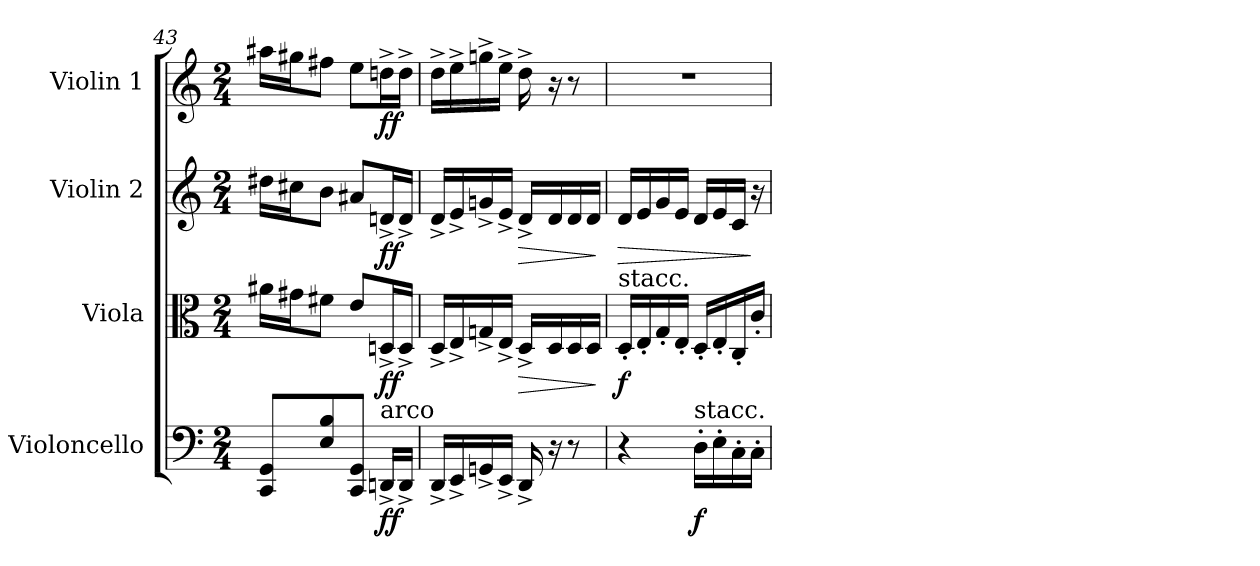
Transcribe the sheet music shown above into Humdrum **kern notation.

**kern	**dynam	**kern	**dynam	**kern	**dynam	**kern	**dynam
*part4	*part4	*part3	*part3	*part2	*part2	*part1	*part1
*staff4	*staff4	*staff3	*staff3	*staff2	*staff2	*staff1	*staff1
*I"Violoncello	*	*I"Viola	*	*I"Violin 2	*	*I"Violin 1	*
*I'Vc	*	*I'Vla	*	*I'Vln	*	*I'Vln	*
*clefF4	*	*clefC3	*	*clefG2	*	*clefG2	*
*k[]	*	*k[]	*	*k[]	*	*k[]	*
*M2/4	*	*M2/4	*	*M2/4	*	*M2/4	*
=43	=43	=43	=43	=43	=43	=43	=43
8CC/ 8GG/L	.	16a#X\LL	.	16dd#X\LL	.	16aa#X\LL	.
.	.	16g#X\J	.	16cc#X\J	.	16gg#X\J	.
8E/ 8B/	.	8f#X\J	.	8b\J	.	8ff#X\J	.
8CC/Z 8GG/ZJ	.	8eZ/L	.	8a#XZ/L	.	8eeZ\L	.
!LO:TX:a:t=arco	!	!	!	!	!	!	!
!	!LO:DY:b	!	!LO:DY:b	!	!LO:DY:b	!	!LO:DY:b
16DDn^/LL	ff	16Dn^/L	ff	16dn^/L	ff	16ddn^\L	ff
16DD^/JJ	.	16D^/JJ	.	16d^/JJ	.	16dd^\JJ	.
=44	=44	=44	=44	=44	=44	=44	=44
16DD^/LL	.	16D^/LL	.	16d^/LL	.	16dd^\LL	.
16EE^/	.	16E^/	.	16e^/	.	16ee^\	.
16GGn^/	.	16Gn^/	.	16gn^/	.	16ggn^\	.
16EE^/JJ	.	16E^/JJ	.	16e^/JJ	.	16ee^\JJ	.
!	!	!	!LO:HP:b	!	!LO:HP:b	!	!
16DD^/	.	16D^/LL	>	16d^/LL	>	16dd^\	.
16r	.	16D/	.	16d/	.	16r	.
8r	.	16D/	.	16d/	.	8r	.
.	.	16D/JJ	.	16d/JJ	.	.	.
.	.	.	]	.	]	.	.
=45	=45	=45	=45	=45	=45	=45	=45
!	!	!LO:TX:a:t=stacc.	!	!	!	!	!
!	!	!	!LO:DY:b	!	!LO:HP:b	!	!
4r	.	16D'/LL	f	16d/LL	>	2r	.
.	.	16E'/	.	16e/	.	.	.
.	.	16G'/	.	16g/	.	.	.
.	.	16E'/JJ	.	16e/JJ	.	.	.
!LO:TX:a:t=stacc.	!	!	!	!	!	!	!
!	!LO:DY:b	!	!	!	!	!	!
16D'\LL	f	16D'/LL	.	16d/LL	.	.	.
16E'\	.	16E'/	.	16e/	.	.	.
16C'\	.	16C'/	.	16c/JJ	.	.	.
16C'\JJ	.	16c'/JJ	.	16r	]	.	.
=	=	=	=	=	=	=	=
*-	*-	*-	*-	*-	*-	*-	*-
